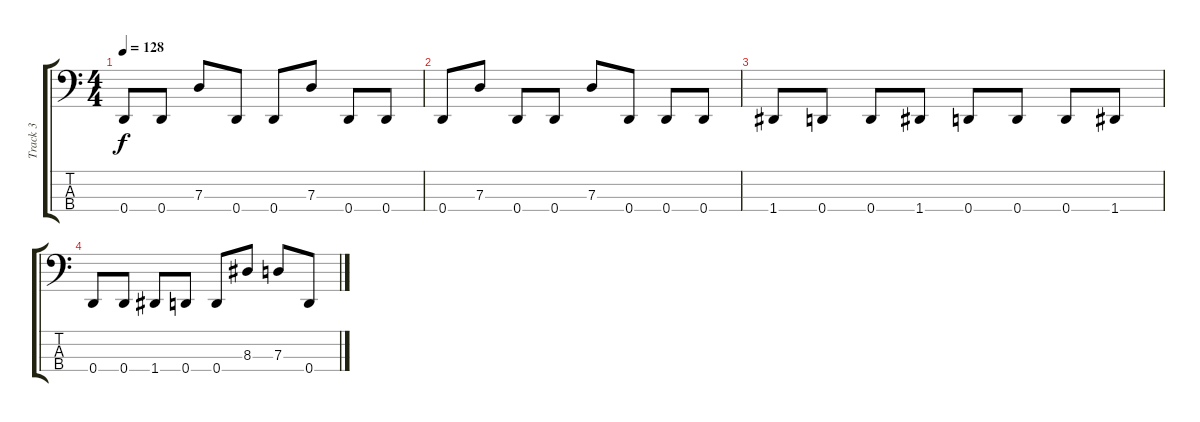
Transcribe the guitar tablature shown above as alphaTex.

\track ("Track 3" "Track 3") {instrument electricbasspick}
\staff {score tabs}
\tuning (F2 C2 G1 D1) {hide}
\ts (4 4)
\tempo 128
\clef f4
\ks c
0.4.8{dy f} 0.4.8 7.3.8 0.4.8 0.4.8 7.3.8 0.4.8 0.4.8 |
0.4.8 7.3.8 0.4.8 0.4.8 7.3.8 0.4.8 0.4.8 0.4.8 |
1.4.8 0.4.8 0.4.8 1.4.8 0.4.8 0.4.8 0.4.8 1.4.8 |
0.4.8 0.4.8 1.4.8 0.4.8 0.4.8 8.3.8 7.3.8 0.4.8
